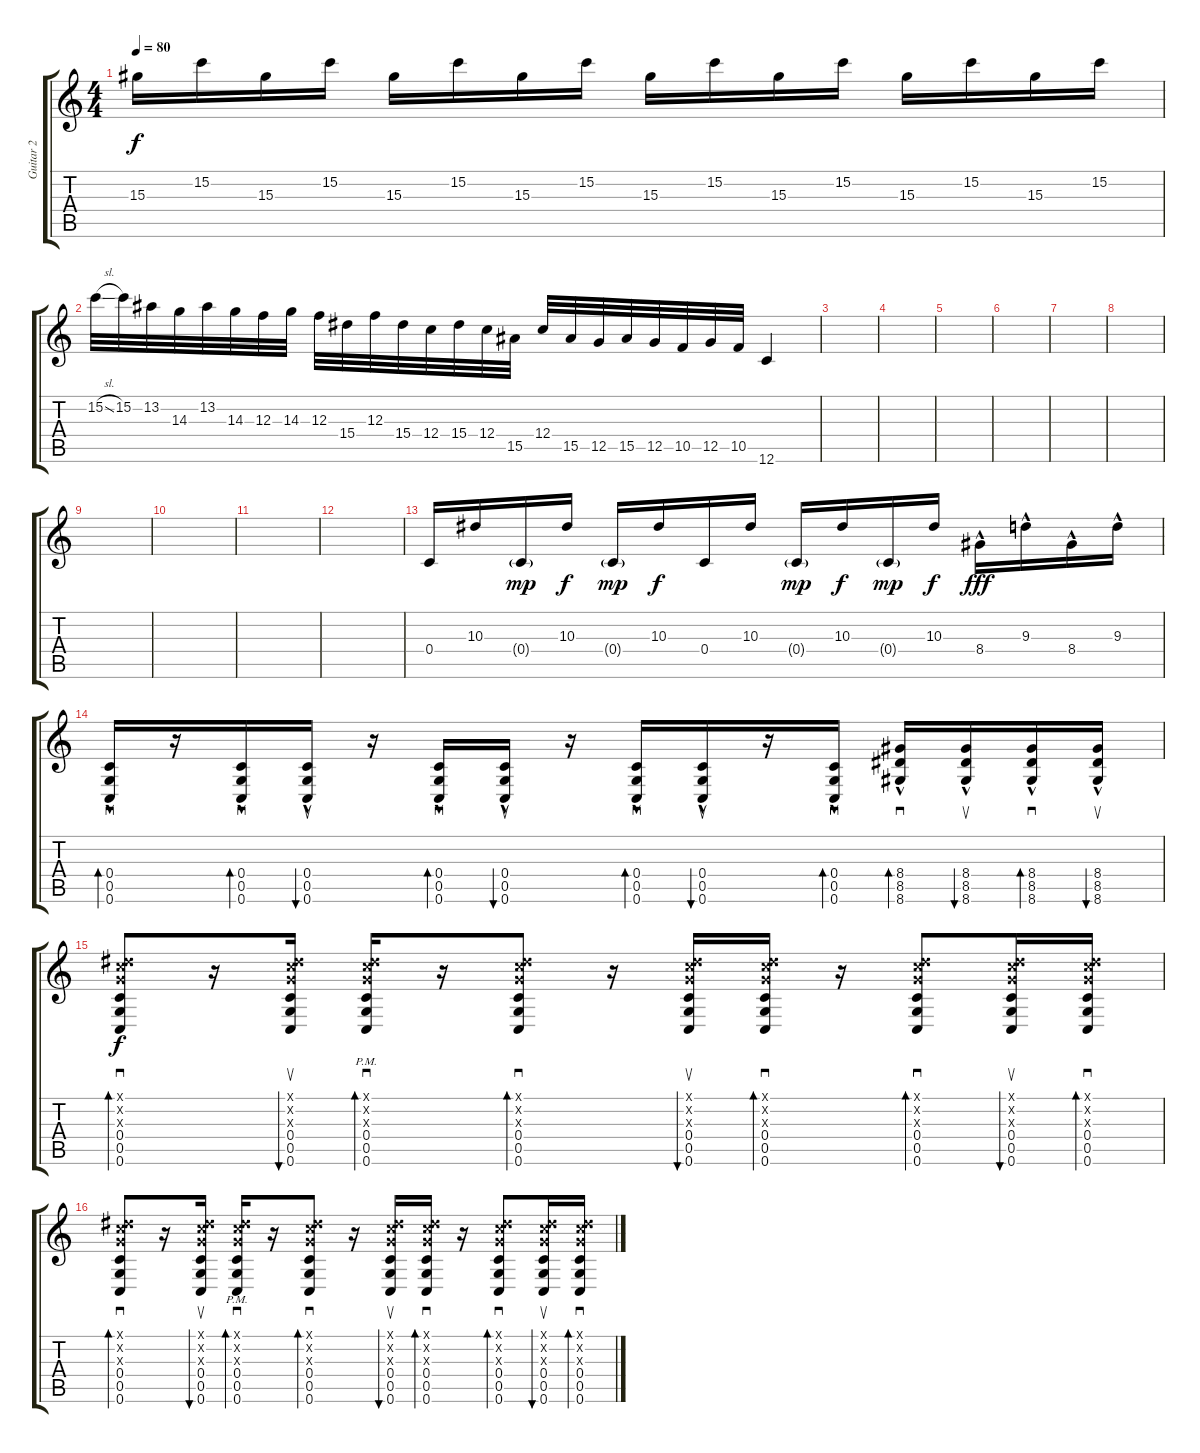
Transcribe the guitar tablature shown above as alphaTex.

\track ("Guitar 2" "Guitar 2") {instrument acousticguitarsteel}
\staff {score tabs}
\tuning (D4 A3 F3 C3 G2 C2) {hide}
\ts (4 4)
\tempo 80
\clef g2
\ks c
15.3.16{dy f} 15.2.16 15.3.16 15.2.16 15.3.16 15.2.16 15.3.16 15.2.16 15.3.16 15.2.16 15.3.16 15.2.16 15.3.16 15.2.16 15.3.16 15.2.16 |
15.2{sl}.32 15.2.32 13.2.32 14.3.32 13.2.32 14.3.32 12.3.32 14.3.32 12.3.32 15.4.32 12.3.32 15.4.32 12.4.32 15.4.32 12.4.32 15.5.32 12.4.32 15.5.32 12.5.32 15.5.32 12.5.32 10.5.32 12.5.32 10.5.32 12.6.4 |
|
|
|
|
|
|
|
|
|
|
0.4.16 10.3.16 0.4{g}.16{dy mp} 10.3.16{dy f} 0.4{g}.16{dy mp} 10.3.16{dy f} 0.4.16 10.3.16 0.4{g}.16{dy mp} 10.3.16{dy f} 0.4{g}.16{dy mp} 10.3.16{dy f} 8.4{hac}.16{dy fff} 9.3{hac}.16 8.4{hac}.16 9.3{hac}.16 |
(0.4 0.5 0.6{hac}).16{sd bd 60} r.16 (0.4{hac} 0.5{hac} 0.6{hac}).16{sd bd 60} (0.4{hac} 0.5{hac} 0.6{hac}).16{su bu 60} r.16 (0.4{hac} 0.5{hac} 0.6{hac}).16{sd bd 60} (0.4{hac} 0.5{hac} 0.6{hac}).16{su bu 60} r.16 (0.4{hac} 0.5{hac} 0.6{hac}).16{sd bd 60} (0.4{hac} 0.5{hac} 0.6{hac}).16{su bu 60} r.16 (0.4{hac} 0.5{hac} 0.6{hac}).16{sd bd 60} (8.4{hac} 8.5{hac} 8.6{hac}).16{sd bd 60} (8.4{hac} 8.5{hac} 8.6{hac}).16{su bu 60} (8.4{hac} 8.5{hac} 8.6{hac}).16{sd bd 60} (8.4{hac} 8.5{hac} 8.6{hac}).16{su bu 60} |
(1.1{x} 3.2{x} 2.3{x} 0.4 0.5 0.6).8{sd bd 60 dy f} r.16 (1.1{x} 3.2{x} 2.3{x} 0.4 0.5 0.6).16{su bu 60} (1.1{x} 3.2{x} 2.3{pm x} 0.4 0.5 0.6).16{sd bd 30} r.16 (1.1{x} 3.2{x} 2.3{x} 0.4 0.5 0.6).8{sd bd 60} r.16 (1.1{x} 3.2{x} 2.3{x} 0.4 0.5 0.6).16{su bu 60} (1.1{x} 3.2{x} 2.3{x} 0.4 0.5 0.6).16{sd bd 30} r.16 (1.1{x} 3.2{x} 2.3{x} 0.4 0.5 0.6).8{sd bd 60} (1.1{x} 3.2{x} 2.3{x} 0.4 0.5 0.6).16{su bu 60} (1.1{x} 3.2{x} 2.3{x} 0.4 0.5 0.6).16{sd bd 60} |
(1.1{x} 3.2{x} 2.3{x} 0.4 0.5 0.6).8{sd bd 60} r.16 (1.1{x} 3.2{x} 2.3{x} 0.4 0.5 0.6).16{su bu 60} (1.1{x} 3.2{x} 2.3{pm x} 0.4 0.5 0.6).16{sd bd 30} r.16 (1.1{x} 3.2{x} 2.3{x} 0.4 0.5 0.6).8{sd bd 60} r.16 (1.1{x} 3.2{x} 2.3{x} 0.4 0.5 0.6).16{su bu 60} (1.1{x} 3.2{x} 2.3{x} 0.4 0.5 0.6).16{sd bd 30} r.16 (1.1{x} 3.2{x} 2.3{x} 0.4 0.5 0.6).8{sd bd 60} (1.1{x} 3.2{x} 2.3{x} 0.4 0.5 0.6).16{su bu 60} (1.1{x} 3.2{x} 2.3{x} 0.4 0.5 0.6).16{sd bd 60}
